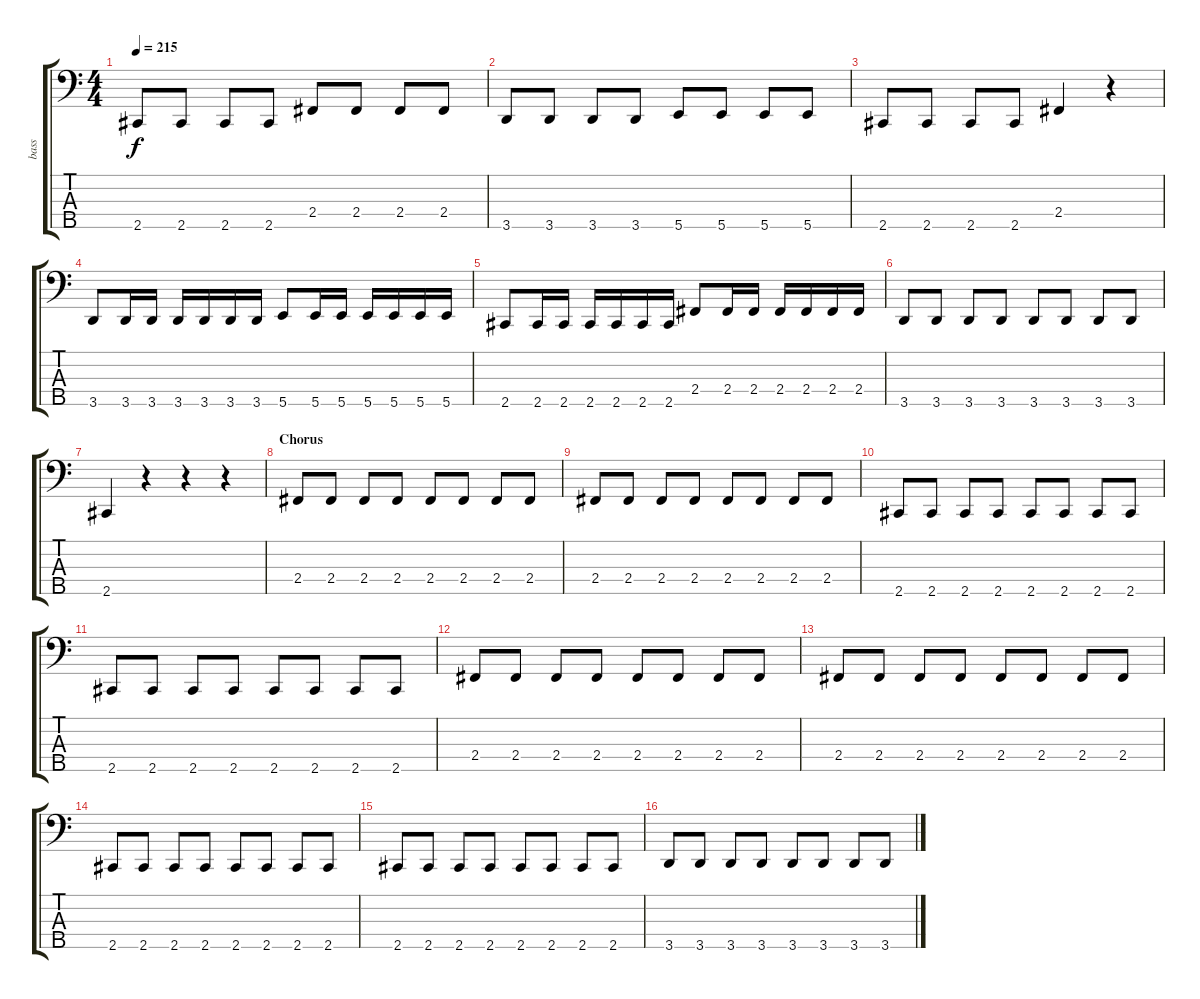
\track ("bass" "bass") {instrument electricbassfinger}
\staff {score tabs}
\tuning (G2 D2 A1 E1 B0) {hide}
\ts (4 4)
\tempo 215
\clef f4
\ks c
2.5.8{dy f} 2.5.8 2.5.8 2.5.8 2.4.8 2.4.8 2.4.8 2.4.8 |
3.5.8 3.5.8 3.5.8 3.5.8 5.5.8 5.5.8 5.5.8 5.5.8 |
2.5.8 2.5.8 2.5.8 2.5.8 2.4.4 r.4 |
3.5.8 3.5.16 3.5.16 3.5.16 3.5.16 3.5.16 3.5.16 5.5.8 5.5.16 5.5.16 5.5.16 5.5.16 5.5.16 5.5.16 |
2.5.8 2.5.16 2.5.16 2.5.16 2.5.16 2.5.16 2.5.16 2.4.8 2.4.16 2.4.16 2.4.16 2.4.16 2.4.16 2.4.16 |
3.5.8 3.5.8 3.5.8 3.5.8 3.5.8 3.5.8 3.5.8 3.5.8 |
2.5.4 r.4 r.4 r.4 |
\section ("" "Chorus")
2.4.8 2.4.8 2.4.8 2.4.8 2.4.8 2.4.8 2.4.8 2.4.8 |
2.4.8 2.4.8 2.4.8 2.4.8 2.4.8 2.4.8 2.4.8 2.4.8 |
2.5.8 2.5.8 2.5.8 2.5.8 2.5.8 2.5.8 2.5.8 2.5.8 |
2.5.8 2.5.8 2.5.8 2.5.8 2.5.8 2.5.8 2.5.8 2.5.8 |
2.4.8 2.4.8 2.4.8 2.4.8 2.4.8 2.4.8 2.4.8 2.4.8 |
2.4.8 2.4.8 2.4.8 2.4.8 2.4.8 2.4.8 2.4.8 2.4.8 |
2.5.8 2.5.8 2.5.8 2.5.8 2.5.8 2.5.8 2.5.8 2.5.8 |
2.5.8 2.5.8 2.5.8 2.5.8 2.5.8 2.5.8 2.5.8 2.5.8 |
3.5.8 3.5.8 3.5.8 3.5.8 3.5.8 3.5.8 3.5.8 3.5.8
